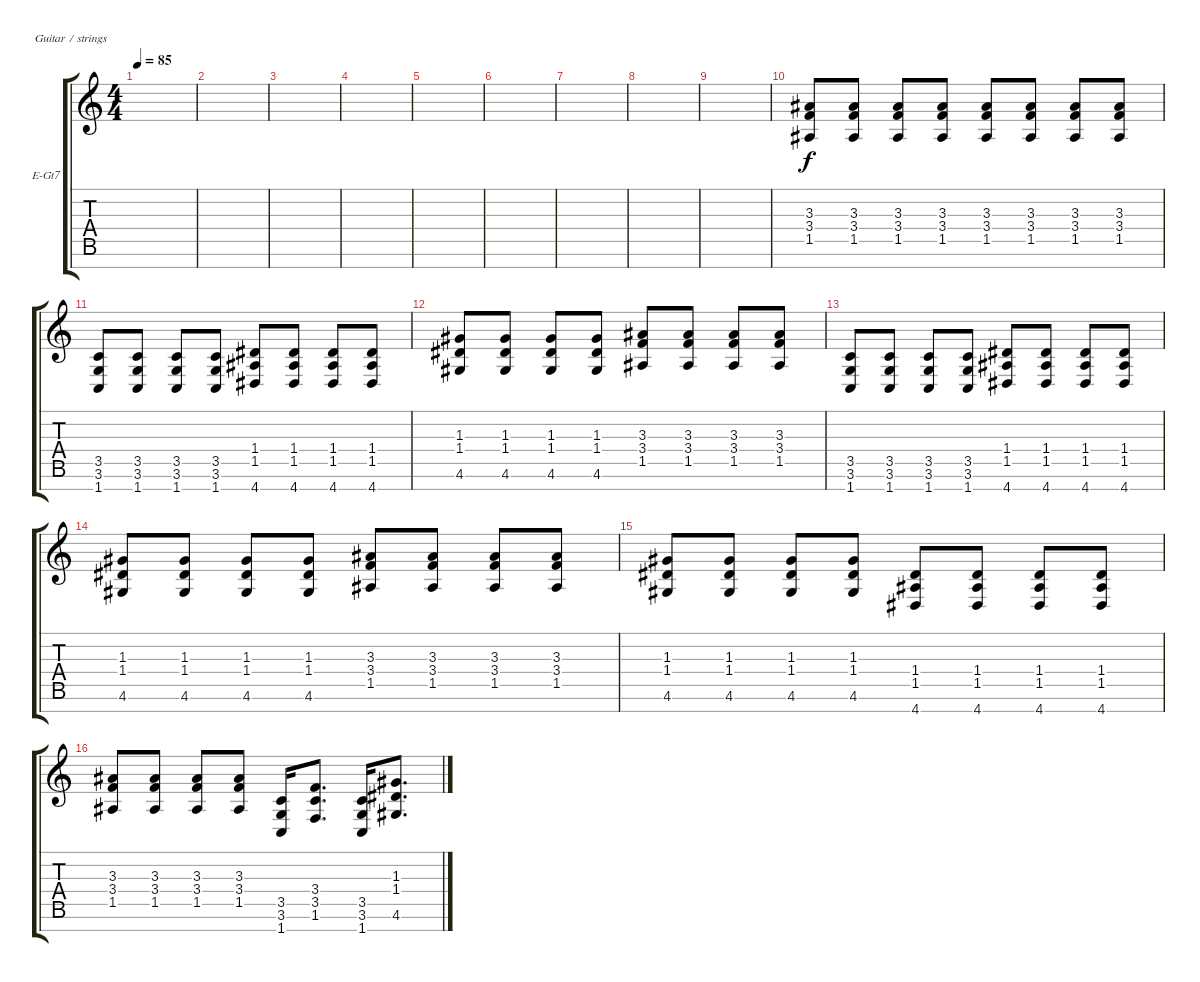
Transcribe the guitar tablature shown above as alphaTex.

\defaultSystemsLayout 4
\bracketExtendMode groupsimilarinstruments
\firstSystemTrackNameOrientation horizontal
\otherSystemsTrackNameOrientation horizontal
\track ("Electric Guitar" "E-Gt7") {instrument distortionguitar}
\staff {score tabs}
\tuning (E4 B3 G3 D3 A2 E2 B1)
\ts (4 4)
\tempo 85
\clef g2
\scale
0.333333
\ks c
|
\scale
0.333333 |
\scale
0.333333 |
\scale
0.333333 |
\scale
0.333333 |
\scale
0.333333 |
\scale
0.333333 |
\scale
0.333333 |
\scale
0.333333 |
\scale
0.333333 (3.3 3.4 1.5).8 (3.3 3.4 1.5).8 (3.3 3.4 1.5).8 (3.3 3.4 1.5).8 (3.3 3.4 1.5).8 (3.3 3.4 1.5).8 (3.3 3.4 1.5).8 (3.3 3.4 1.5).8 |
\scale
0.333333 (3.5 3.6 1.7).8 (3.5 3.6 1.7).8 (3.5 3.6 1.7).8 (3.5 3.6 1.7).8 (1.4 1.5 4.7).8 (1.4 1.5 4.7).8 (1.4 1.5 4.7).8 (1.4 1.5 4.7).8 |
\scale
0.333333 (1.3 1.4 4.6).8 (1.3 1.4 4.6).8 (1.3 1.4 4.6).8 (1.3 1.4 4.6).8 (3.3 3.4 1.5).8 (3.3 3.4 1.5).8 (3.3 3.4 1.5).8 (3.3 3.4 1.5).8 |
\scale
0.333333 (3.5 3.6 1.7).8 (3.5 3.6 1.7).8 (3.5 3.6 1.7).8 (3.5 3.6 1.7).8 (1.4 1.5 4.7).8 (1.4 1.5 4.7).8 (1.4 1.5 4.7).8 (1.4 1.5 4.7).8 |
\scale
0.333333 (1.3 1.4 4.6).8 (1.3 1.4 4.6).8 (1.3 1.4 4.6).8 (1.3 1.4 4.6).8 (3.3 3.4 1.5).8 (3.3 3.4 1.5).8 (3.3 3.4 1.5).8 (3.3 3.4 1.5).8 |
\scale
0.333333 (1.3 1.4 4.6).8 (1.3 1.4 4.6).8 (1.3 1.4 4.6).8 (1.3 1.4 4.6).8 (1.4 1.5 4.7).8 (1.4 1.5 4.7).8 (1.4 1.5 4.7).8 (1.4 1.5 4.7).8 |
\scale
0.333333 (3.3 3.4 1.5).8 (3.3 3.4 1.5).8 (3.3 3.4 1.5).8 (3.3 3.4 1.5).8 (3.5 3.6 1.7).16 (3.4 3.5 1.6).8{d} (3.5 3.6 1.7).16 (1.3 1.4 4.6).8{d}
